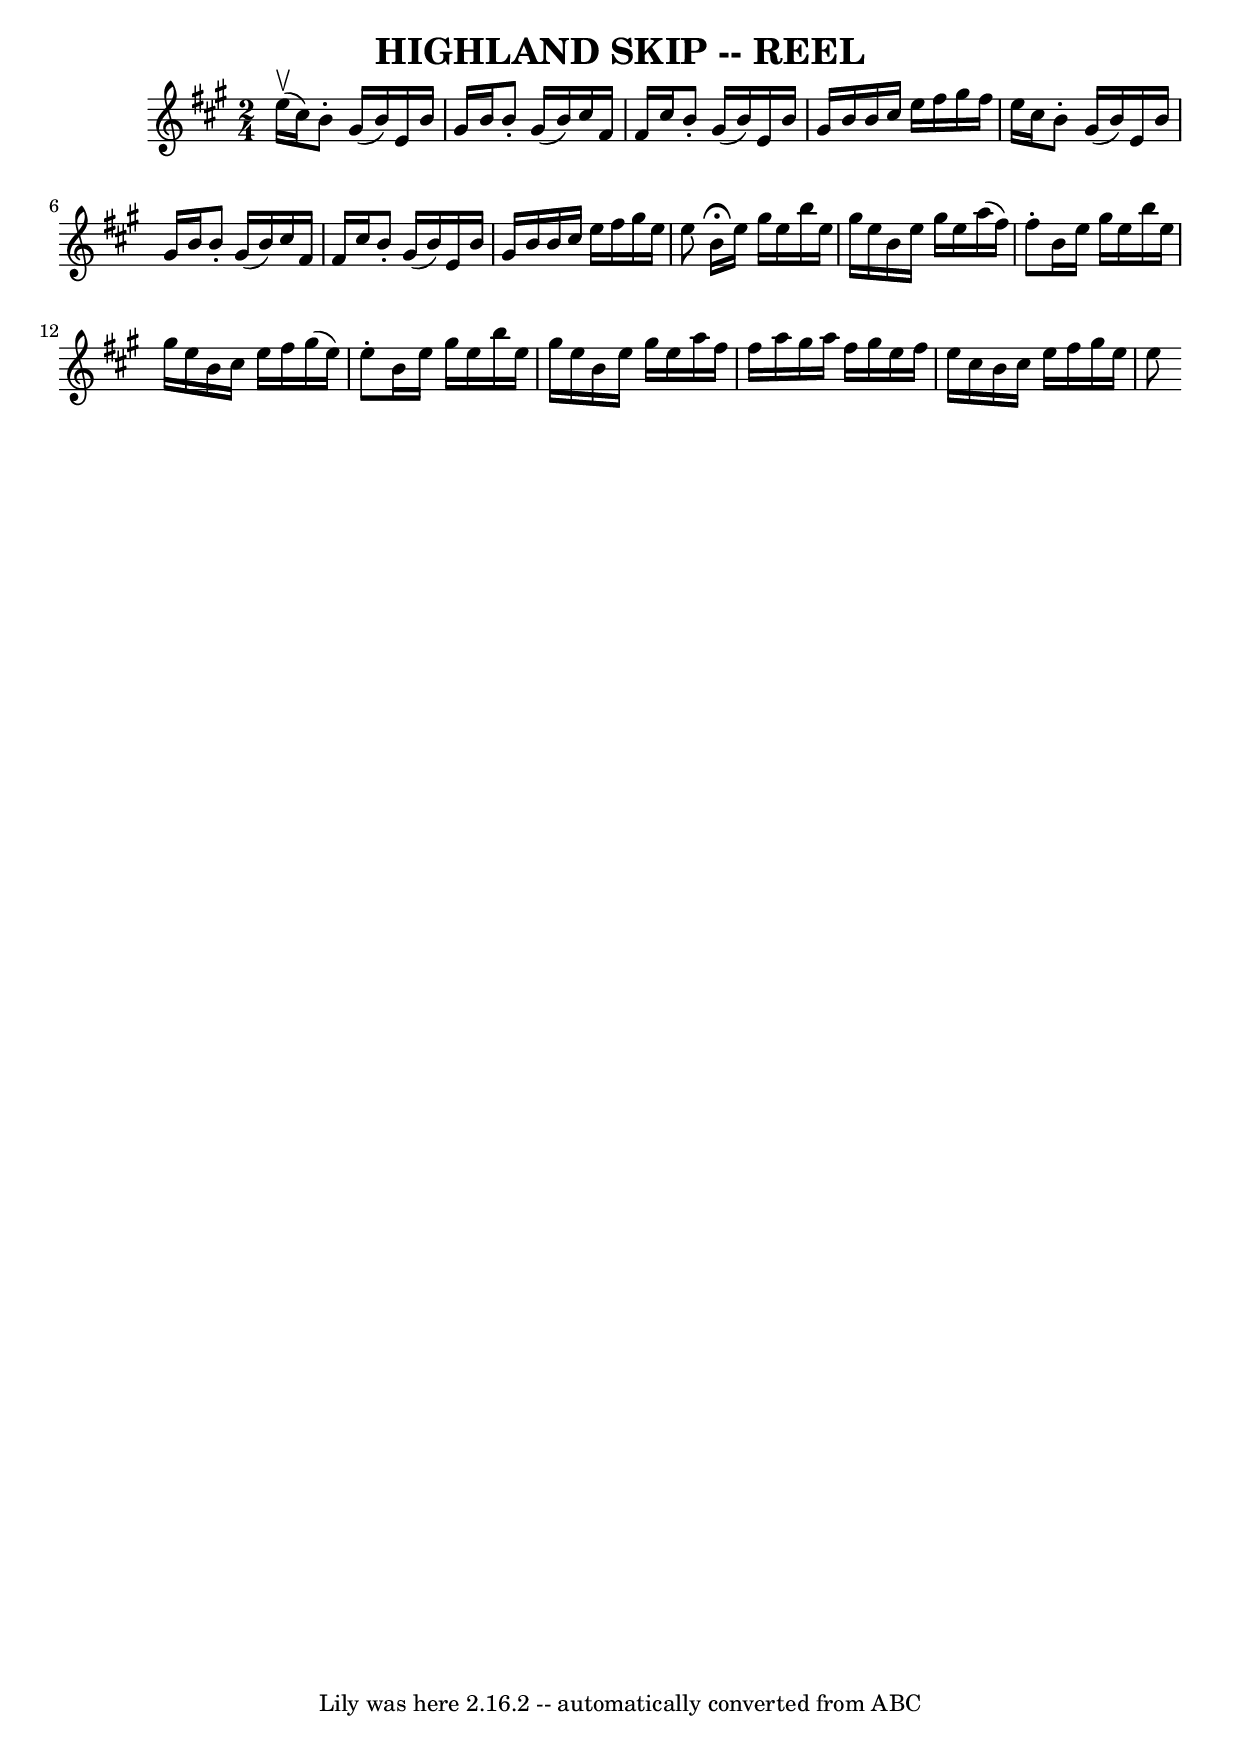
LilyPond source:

\version "2.16.2"
\include "Mammoth.ily"
\header {
  %% book = "Ryan's Mammoth Collection of Fiddle Tunes"
  crossRefNumber = "1"
  footnotes = ""
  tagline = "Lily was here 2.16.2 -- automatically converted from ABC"
  title = "HIGHLAND SKIP -- REEL"

}
voicedefault =  {


  \time 2/4 
  \key e \mixolydian   e''16 (^\upbow cis''16)    |
     b'8-. gis'16 (b'16) e'16 b'16 gis'16 b'16     |
  b'8-. gis'16 (b'16) cis''16 fis'16 fis'16 cis''16    |
     b'8-. gis'16 (b'16) e'16 b'16 gis'16 b'16     |
     b'16 cis''16 e''16 fis''16 gis''16 fis''16 e''16 cis''16     |
  b'8-. gis'16 (b'16) e'16 b'16 gis'16 b'16     |
  b'8-. gis'16 (b'16) cis''16 fis'16 fis'16       cis''16     |
  b'8-. gis'16 (b'16) e'16 b'16 gis'16       b'16     |
  b'16 cis''16 e''16 fis''16 gis''16 e''16       e''8    \bar " |." b'16^\fermata e''16 gis''16 e''16 b''16       e''16 gis''16 e''16     |
  b'16 e''16 gis''16 e''16       a''16 (fis''16) fis''8-.    |
  b'16 e''16 gis''16       e''16 b''16 e''16 gis''16 e''16     |
  b'16 cis''16       e''16 fis''16 gis''16 (e''16) e''8-.    |
  b'16       e''16 gis''16 e''16 b''16 e''16 gis''16 e''16     |
     b'16 e''16 gis''16 e''16 a''16 fis''16 fis''16 a''16      |
  gis''16 a''16 fis''16 gis''16 e''16 fis''16 e''16     cis''16     |
  b'16 cis''16 e''16 fis''16 gis''16 e''16 
  e''8    

}

\score{
  <<

    \context Staff="default"
    {
      \voicedefault 
      
    }

  >>
  \layout {
    
  }
  \midi {
  }

}
